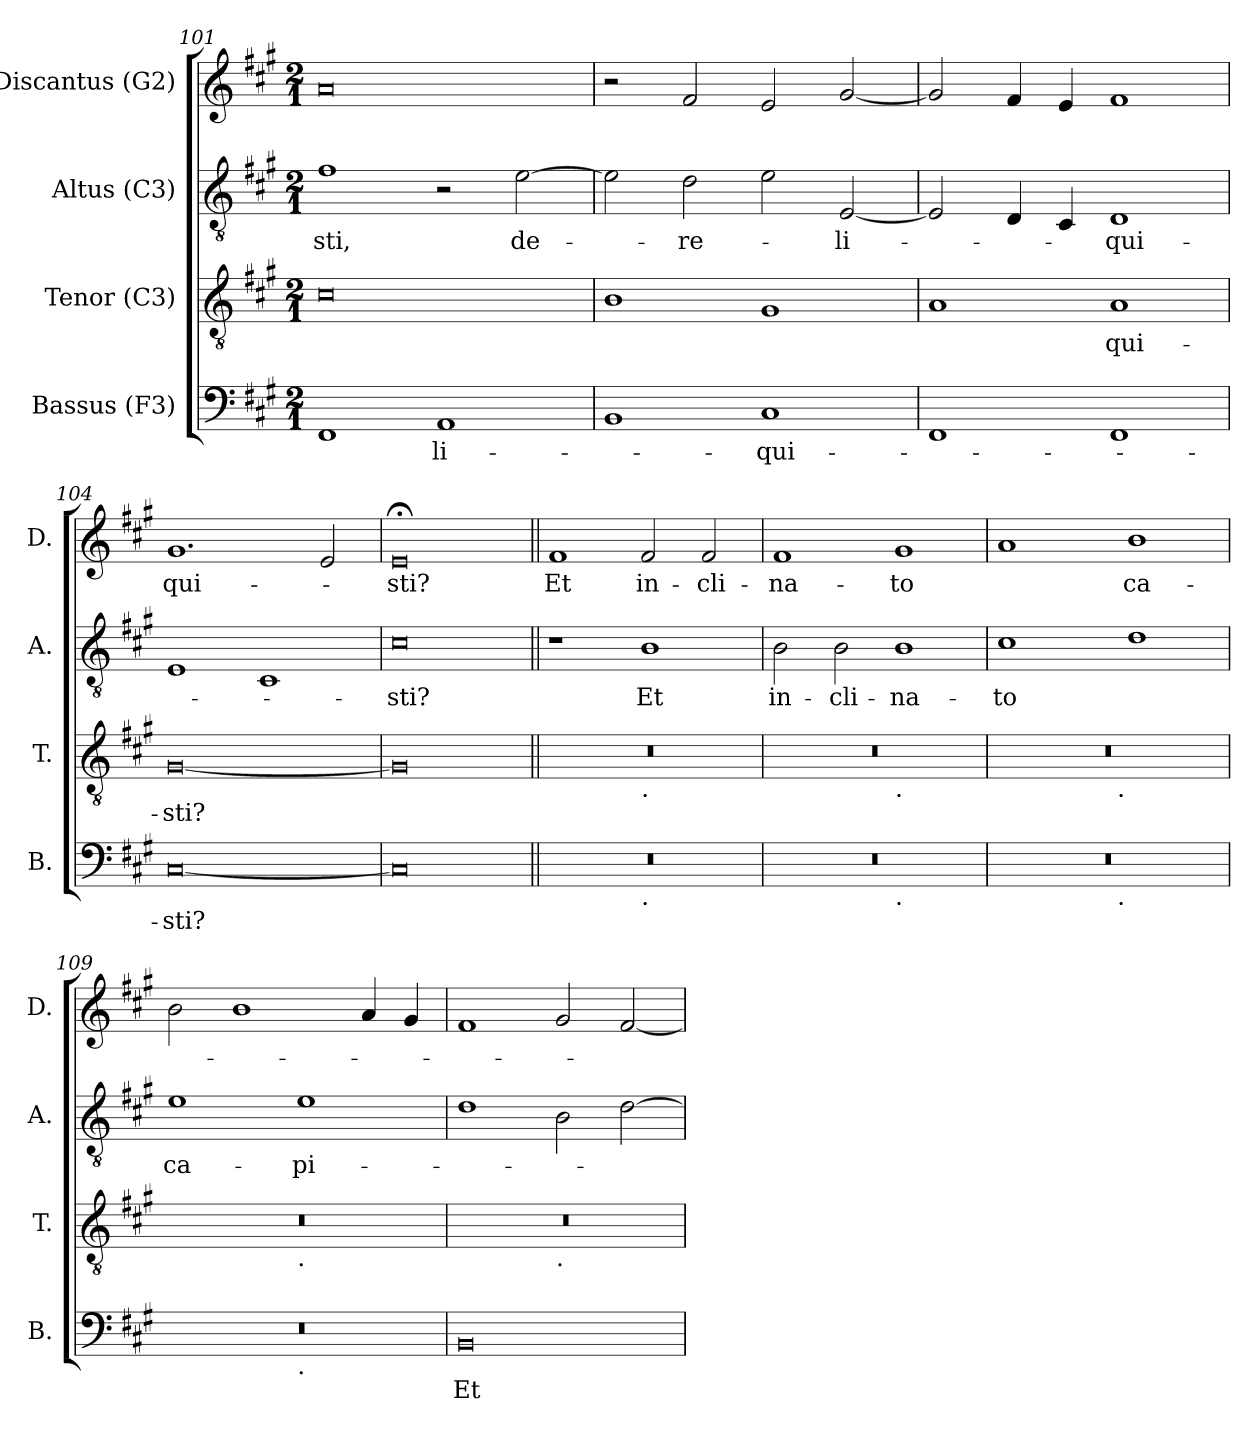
**kern	**text	**kern	**text	**kern	**text	**kern	**text
*part4	*part4	*part3	*part3	*part2	*part2	*part1	*part1
*staff4	*staff4	*staff3	*staff3	*staff2	*staff2	*staff1	*staff1
*I"Bassus (F3)	*	*I"Tenor (C3)	*	*I"Altus (C3)	*	*I"Discantus (G2)	*
*I'B.	*	*I'T.	*	*I'A.	*	*I'D.	*
*clefF4	*	*clefGv2	*	*clefGv2	*	*clefG2	*
*k[f#c#g#]	*	*k[f#c#g#]	*	*k[f#c#g#]	*	*k[f#c#g#]	*
*A:	*	*A:	*	*A:	*	*A:	*
*M2/1	*	*M2/1	*	*M2/1	*	*M2/1	*
=101	=101	=101	=101	=101	=101	=101	=101
!	!	!	!	!	!LO:LY:b	!	!
1FF#	.	0c#	.	1f#	-sti,	0a	.
!	!LO:LY:b:rj	!	!	!	!	!	!
1AA	-li-	.	.	2r	.	.	.
!	!	!	!	!	!LO:LY:b	!	!
.	.	.	.	[>2e\	de-	.	.
=102	=102	=102	=102	=102	=102	=102	=102
1BB	.	1B	.	2e\]	.	2r	.
!	!	!	!	!	!LO:LY:b	!	!
.	.	.	.	2d\	-re-	2f#/	.
!	!LO:LY:b	!	!	!	!	!	!
1C#	-qui-	1G#	.	2e\	.	2e/	.
!	!	!	!	!	!LO:LY:b	!	!
.	.	.	.	[>2E/	-li-	[>2g#/	.
!!LO:PB:g=z
=103	=103	=103	=103	=103	=103	=103	=103
1FF#	.	1A	.	2E/]	.	2g#/]	.
.	.	.	.	4D/	.	4f#/	.
.	.	.	.	4C#/	.	4e/	.
!	!	!	!LO:LY:b	!	!LO:LY:b	!	!
1FF#	.	1A	-qui-	1D	-qui-	1f#	.
=104	=104	=104	=104	=104	=104	=104	=104
!	!LO:LY:b	!	!LO:LY:b	!	!	!	!LO:LY:b
[<0C#	-sti?	[<0G#	-sti?	1E	.	1.g#	-qui-
.	.	.	.	1C#	.	.	.
.	.	.	.	.	.	2e/	.
=105	=105	=105	=105	=105	=105	=105	=105
!	!	!	!	!	!LO:LY:b	!	!LO:LY:b
0C#]	.	0G#]	.	0c#	-sti?	0e;	-sti?
=106||	=106||	=106||	=106||	=106||	=106||	=106||	=106||
!	!	!	!	!	!	!	!LO:LY:b
*^	*	*^	*	*	*	*	*
0r	1ryy	.	0r	1ryy	.	1r	.	1f#	Et
!	!	!	!	!LO:TX:b:t=.	!	!	!	!	!
!	!LO:TX:b:t=.	!	!	!	!	!	!	!	!
!	!	!	!	!	!	!	!LO:LY:b	!	!LO:LY:b
.	1ryy	.	.	1ryy	.	1B	Et	2f#/	in-
!	!	!	!	!	!	!	!	!	!LO:LY:b
.	.	.	.	.	.	.	.	2f#/	-cli-
=107	=107	=107	=107	=107	=107	=107	=107	=107	=107
!	!	!	!	!	!	!	!LO:LY:b	!	!LO:LY:b
0r	1ryy	.	0r	1ryy	.	2B\	in-	1f#	-na-
!	!	!	!	!	!	!	!LO:LY:b	!	!
.	.	.	.	.	.	2B\	-cli-	.	.
!	!	!	!	!LO:TX:b:t=.	!	!	!	!	!
!	!LO:TX:b:t=.	!	!	!	!	!	!	!	!
!	!	!	!	!	!	!	!LO:LY:b	!	!LO:LY:b
.	1ryy	.	.	1ryy	.	1B	-na-	1g#	-to
=108	=108	=108	=108	=108	=108	=108	=108	=108	=108
!	!	!	!	!	!	!	!LO:LY:b	!	!
0r	2ryy	.	0r	2ryy	.	1c#	-to	1a	.
.	4...ryy	.	.	4...ryy	.	.	.	.	.
!	!	!	!	!LO:TX:b:t=.	!	!	!	!	!
!	!LO:TX:b:t=.	!	!	!	!	!	!	!	!
.	1ryy	.	.	1ryy	.	.	.	.	.
!	!	!	!	!	!	!	!	!	!LO:LY:b
.	.	.	.	.	.	1d	.	1b	ca-
.	32ryy	.	.	32ryy	.	.	.	.	.
!!LO:LB:g=z
=109	=109	=109	=109	=109	=109	=109	=109	=109	=109
!	!	!	!	!	!	!	!LO:LY:b	!	!
0r	1ryy	.	0r	1ryy	.	1e	ca-	2b\	.
.	.	.	.	.	.	.	.	1b	.
!	!	!	!	!LO:TX:b:t=.	!	!	!	!	!
!	!LO:TX:b:t=.	!	!	!	!	!	!	!	!
!	!	!	!	!	!	!	!LO:LY:b	!	!
.	1ryy	.	.	1ryy	.	1e	-pi-	.	.
.	.	.	.	.	.	.	.	4a/	.
.	.	.	.	.	.	.	.	4g#/	.
=110	=110	=110	=110	=110	=110	=110	=110	=110	=110
!	!	!LO:LY:b:rj	!	!	!	!	!	!	!
*v	*v	*	*	*	*	*	*	*	*
0BB	Et	0r	1ryy	.	1d	.	1f#	.
!	!	!	!LO:TX:b:t=.	!	!	!	!	!
.	.	.	1ryy	.	2B\	.	2g#/	.
.	.	.	.	.	[>2d\	.	[<2f#/	.
*	*	*v	*v	*	*	*	*	*
=	=	=	=	=	=	=	=
*-	*-	*-	*-	*-	*-	*-	*-
